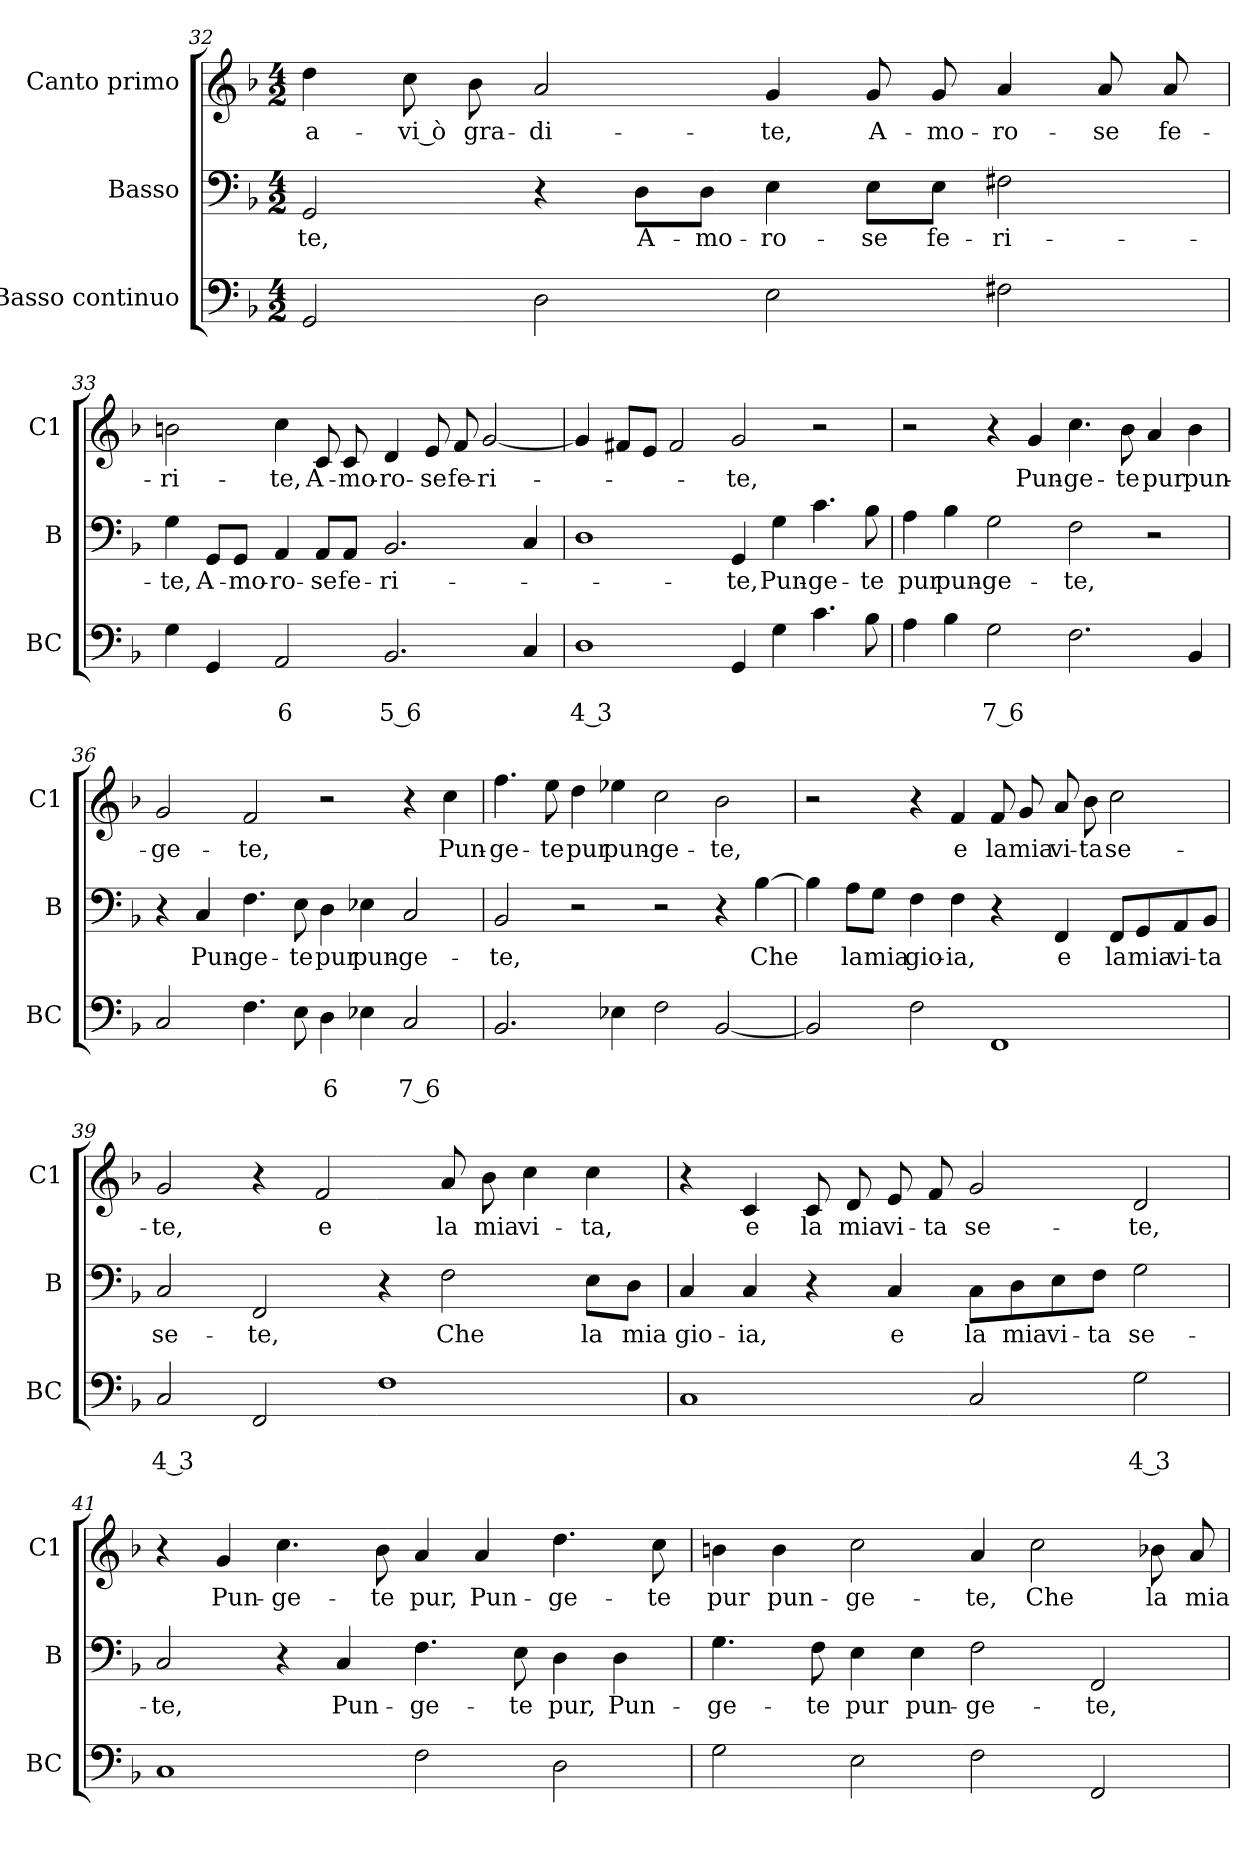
**kern	**text	**text	**kern	**text	**kern	**text
*part3	*part3	*part3	*part2	*part2	*part1	*part1
*staff3	*staff3	*staff3	*staff2	*staff2	*staff1	*staff1
*I"Basso continuo	*	*	*I"Basso	*	*I"Canto primo	*
*I'BC	*	*	*I'B	*	*I'C1	*
!!LO:PB:g=z
*clefF4	*	*	*clefF4	*	*clefG2	*
*k[b-]	*	*	*k[b-]	*	*k[b-]	*
*F:	*	*	*F:	*	*F:	*
*M4/2	*	*	*M4/2	*	*M4/2	*
=32	=32	=32	=32	=32	=32	=32
!	!	!	!	!LO:LY:b	!	!LO:LY:b
2GG/	.	.	2GG/	-te,	4dd\	-a-
!	!	!	!	!	!	!LO:LY:b
.	.	.	.	.	8cc\	-vi ò
!	!	!	!	!	!	!LO:LY:b
.	.	.	.	.	8b-\	gra-
!	!	!	!	!	!	!LO:LY:b
2D\	.	.	4r	.	2a/	-di-
!	!	!	!	!LO:LY:b	!	!
.	.	.	8D\L	A-	.	.
!	!	!	!	!LO:LY:b	!	!
.	.	.	8D\J	-mo-	.	.
!	!	!	!	!LO:LY:b	!	!LO:LY:b
2E\	.	.	4E\	-ro-	4g/	-te,
!	!	!	!	!LO:LY:b	!	!LO:LY:b
.	.	.	8E\L	-se	8g/	A-
!	!	!	!	!LO:LY:b	!	!LO:LY:b
.	.	.	8E\J	fe-	8g/	-mo-
!	!	!	!	!LO:LY:b	!	!LO:LY:b
2F#X\	.	.	2F#X\	-ri-	4a/	-ro-
!	!	!	!	!	!	!LO:LY:b
.	.	.	.	.	8a/	-se
!	!	!	!	!	!	!LO:LY:b
.	.	.	.	.	8a/	fe-
=33	=33	=33	=33	=33	=33	=33
!	!	!	!	!LO:LY:b	!	!LO:LY:b
4G\	.	.	4G\	-te,	2bn\	-ri-
!	!	!	!	!LO:LY:b	!	!
4GG/	.	.	8GG/L	A-	.	.
!	!	!	!	!LO:LY:b	!	!
.	.	.	8GG/J	-mo-	.	.
!	!	!LO:LY:b	!	!LO:LY:b	!	!LO:LY:b
2AA/	.	6	4AA/	-ro-	4cc\	-te,
!	!	!	!	!LO:LY:b	!	!LO:LY:b
.	.	.	8AA/L	-se	8c/	A-
!	!	!	!	!LO:LY:b	!	!LO:LY:b
.	.	.	8AA/J	fe-	8c/	-mo-
!	!	!LO:LY:b	!	!LO:LY:b	!	!LO:LY:b
2.BB-/	.	5 6	2.BB-/	-ri-	4d/	-ro-
!	!	!	!	!	!	!LO:LY:b
.	.	.	.	.	8e/	-se
!	!	!	!	!	!	!LO:LY:b
.	.	.	.	.	8f/	fe-
!	!	!	!	!	!	!LO:LY:b
.	.	.	.	.	[2g/	-ri-
4C/	.	.	4C/	.	.	.
=34	=34	=34	=34	=34	=34	=34
!	!	!LO:LY:b	!	!	!	!
1D	.	4 3	1D	.	4g/]	.
.	.	.	.	.	8f#X/L	.
.	.	.	.	.	8e/J	.
.	.	.	.	.	2f#/	.
!	!	!	!	!LO:LY:b	!	!LO:LY:b
4GG/	.	.	4GG/	-te,	2g/	-te,
!	!	!	!	!LO:LY:b	!	!
4G\	.	.	4G\	Pun-	.	.
!	!	!	!	!LO:LY:b	!	!
4.c\	.	.	4.c\	-ge-	2r	.
!	!	!	!	!LO:LY:b	!	!
8B-\	.	.	8B-\	-te	.	.
!!LO:LB:g=z
=35	=35	=35	=35	=35	=35	=35
!	!	!	!	!LO:LY:b	!	!
4A\	.	.	4A\	pur	2r	.
!	!	!	!	!LO:LY:b	!	!
4B-\	.	.	4B-\	pun-	.	.
!	!	!LO:LY:b	!	!LO:LY:b	!	!
2G\	.	7 6	2G\	-ge-	4r	.
!	!	!	!	!	!	!LO:LY:b
.	.	.	.	.	4g/	Pun-
!	!	!	!	!LO:LY:b	!	!LO:LY:b
2.F\	.	.	2F\	-te,	4.cc\	-ge-
!	!	!	!	!	!	!LO:LY:b
.	.	.	.	.	8b-\	-te
!	!	!	!	!	!	!LO:LY:b
.	.	.	2r	.	4a/	pur
!	!	!	!	!	!	!LO:LY:b
4BB-/	.	.	.	.	4b-\	pun-
=36	=36	=36	=36	=36	=36	=36
!	!	!	!	!	!	!LO:LY:b
2C/	.	.	4r	.	2g/	-ge-
!	!	!	!	!LO:LY:b	!	!
.	.	.	4C/	Pun-	.	.
!	!	!	!	!LO:LY:b	!	!LO:LY:b
4.F\	.	.	4.F\	-ge-	2f/	-te,
!	!	!	!	!LO:LY:b	!	!
8E\	.	.	8E\	-te	.	.
!	!	!LO:LY:b	!	!LO:LY:b	!	!
4D\	.	6	4D\	pur	2r	.
!	!	!	!	!LO:LY:b	!	!
4E-X\	.	.	4E-X\	pun-	.	.
!	!	!LO:LY:b	!	!LO:LY:b	!	!
2C/	.	7 6	2C/	-ge-	4r	.
!	!	!	!	!	!	!LO:LY:b
.	.	.	.	.	4cc\	Pun-
=37	=37	=37	=37	=37	=37	=37
!	!	!	!	!LO:LY:b	!	!LO:LY:b
2.BB-/	.	.	2BB-/	-te,	4.ff\	-ge-
!	!	!	!	!	!	!LO:LY:b
.	.	.	.	.	8ee\	-te
!	!	!	!	!	!	!LO:LY:b
.	.	.	2r	.	4dd\	pur
!	!	!	!	!	!	!LO:LY:b
4E-X\	.	.	.	.	4ee-X\	pun-
!	!	!	!	!	!	!LO:LY:b
2F\	.	.	2r	.	2cc\	-ge-
!	!	!	!	!	!	!LO:LY:b
[2BB-/	.	.	4r	.	2b-\	-te,
!	!	!	!	!LO:LY:b	!	!
.	.	.	[4B-\	Che	.	.
!!LO:LB:g=z
=38	=38	=38	=38	=38	=38	=38
2BB-/]	.	.	4B-\]	.	2r	.
!	!	!	!	!LO:LY:b	!	!
.	.	.	8A\L	la	.	.
!	!	!	!	!LO:LY:b	!	!
.	.	.	8G\J	mia	.	.
!	!	!	!	!LO:LY:b	!	!
2F\	.	.	4F\	gio-	4r	.
!	!	!	!	!LO:LY:b	!	!LO:LY:b
.	.	.	4F\	-ia,	4f/	e
!	!	!	!	!	!	!LO:LY:b
1FF	.	.	4r	.	8f/	la
!	!	!	!	!	!	!LO:LY:b
.	.	.	.	.	8g/	mia
!	!	!	!	!LO:LY:b	!	!LO:LY:b
.	.	.	4FF/	e	8a/	vi-
!	!	!	!	!	!	!LO:LY:b
.	.	.	.	.	8b-\	-ta
!	!	!	!	!LO:LY:b	!	!LO:LY:b
.	.	.	8FF/L	la	2cc\	se-
!	!	!	!	!LO:LY:b	!	!
.	.	.	8GG/	mia	.	.
!	!	!	!	!LO:LY:b	!	!
.	.	.	8AA/	vi-	.	.
!	!	!	!	!LO:LY:b	!	!
.	.	.	8BB-/J	-ta	.	.
=39	=39	=39	=39	=39	=39	=39
!	!	!LO:LY:b	!	!LO:LY:b	!	!LO:LY:b
2C/	.	4 3	2C/	se-	2g/	-te,
!	!	!	!	!LO:LY:b	!	!
2FF/	.	.	2FF/	-te,	4r	.
!	!	!	!	!	!	!LO:LY:b
.	.	.	.	.	2f/	e
1F	.	.	4r	.	.	.
!	!	!	!	!LO:LY:b	!	!LO:LY:b
.	.	.	2F\	Che	8a/	la
!	!	!	!	!	!	!LO:LY:b
.	.	.	.	.	8b-\	mia
!	!	!	!	!	!	!LO:LY:b
.	.	.	.	.	4cc\	vi-
!	!	!	!	!LO:LY:b	!	!LO:LY:b
.	.	.	8E\L	la	4cc\	-ta,
!	!	!	!	!LO:LY:b	!	!
.	.	.	8D\J	mia	.	.
!!LO:LB:g=z
=40	=40	=40	=40	=40	=40	=40
!	!	!	!	!LO:LY:b	!	!
1C	.	.	4C/	gio-	4r	.
!	!	!	!	!LO:LY:b	!	!LO:LY:b
.	.	.	4C/	-ia,	4c/	e
!	!	!	!	!	!	!LO:LY:b
.	.	.	4r	.	8c/	la
!	!	!	!	!	!	!LO:LY:b
.	.	.	.	.	8d/	mia
!	!	!	!	!LO:LY:b	!	!LO:LY:b
.	.	.	4C/	e	8e/	vi-
!	!	!	!	!	!	!LO:LY:b
.	.	.	.	.	8f/	-ta
!	!	!	!	!LO:LY:b	!	!LO:LY:b
2C/	.	.	8C\L	la	2g/	se-
!	!	!	!	!LO:LY:b	!	!
.	.	.	8D\	mia	.	.
!	!	!	!	!LO:LY:b	!	!
.	.	.	8E\	vi-	.	.
!	!	!	!	!LO:LY:b	!	!
.	.	.	8F\J	-ta	.	.
!	!	!LO:LY:b	!	!LO:LY:b	!	!LO:LY:b
2G\	.	4 3	2G\	se-	2d/	-te,
=41	=41	=41	=41	=41	=41	=41
!	!	!	!	!LO:LY:b	!	!
1C	.	.	2C/	-te,	4r	.
!	!	!	!	!	!	!LO:LY:b
.	.	.	.	.	4g/	Pun-
!	!	!	!	!	!	!LO:LY:b
.	.	.	4r	.	4.cc\	-ge-
!	!	!	!	!LO:LY:b	!	!
.	.	.	4C/	Pun-	.	.
!	!	!	!	!	!	!LO:LY:b
.	.	.	.	.	8b-\	-te
!	!	!	!	!LO:LY:b	!	!LO:LY:b
2F\	.	.	4.F\	-ge-	4a/	pur,
!	!	!	!	!	!	!LO:LY:b
.	.	.	.	.	4a/	Pun-
!	!	!	!	!LO:LY:b	!	!
.	.	.	8E\	-te	.	.
!	!	!	!	!LO:LY:b	!	!LO:LY:b
2D\	.	.	4D\	pur,	4.dd\	-ge-
!	!	!	!	!LO:LY:b	!	!
.	.	.	4D\	Pun-	.	.
!	!	!	!	!	!	!LO:LY:b
.	.	.	.	.	8cc\	-te
!!LO:LB:g=z
=42	=42	=42	=42	=42	=42	=42
!	!	!	!	!LO:LY:b	!	!LO:LY:b
2G\	.	.	4.G\	-ge-	4bn\	pur
!	!	!	!	!	!	!LO:LY:b
.	.	.	.	.	4b\	pun-
!	!	!	!	!LO:LY:b	!	!
.	.	.	8F\	-te	.	.
!	!	!	!	!LO:LY:b	!	!LO:LY:b
2E\	.	.	4E\	pur	2cc\	-ge-
!	!	!	!	!LO:LY:b	!	!
.	.	.	4E\	pun-	.	.
!	!	!	!	!LO:LY:b	!	!LO:LY:b
2F\	.	.	2F\	-ge-	4a/	-te,
!	!	!	!	!	!	!LO:LY:b
.	.	.	.	.	2cc\	Che
!	!	!	!	!LO:LY:b	!	!
2FF/	.	.	2FF/	-te,	.	.
!	!	!	!	!	!	!LO:LY:b
.	.	.	.	.	8b-X\	la
!	!	!	!	!	!	!LO:LY:b
.	.	.	.	.	8a/	mia
=	=	=	=	=	=	=
*-	*-	*-	*-	*-	*-	*-
